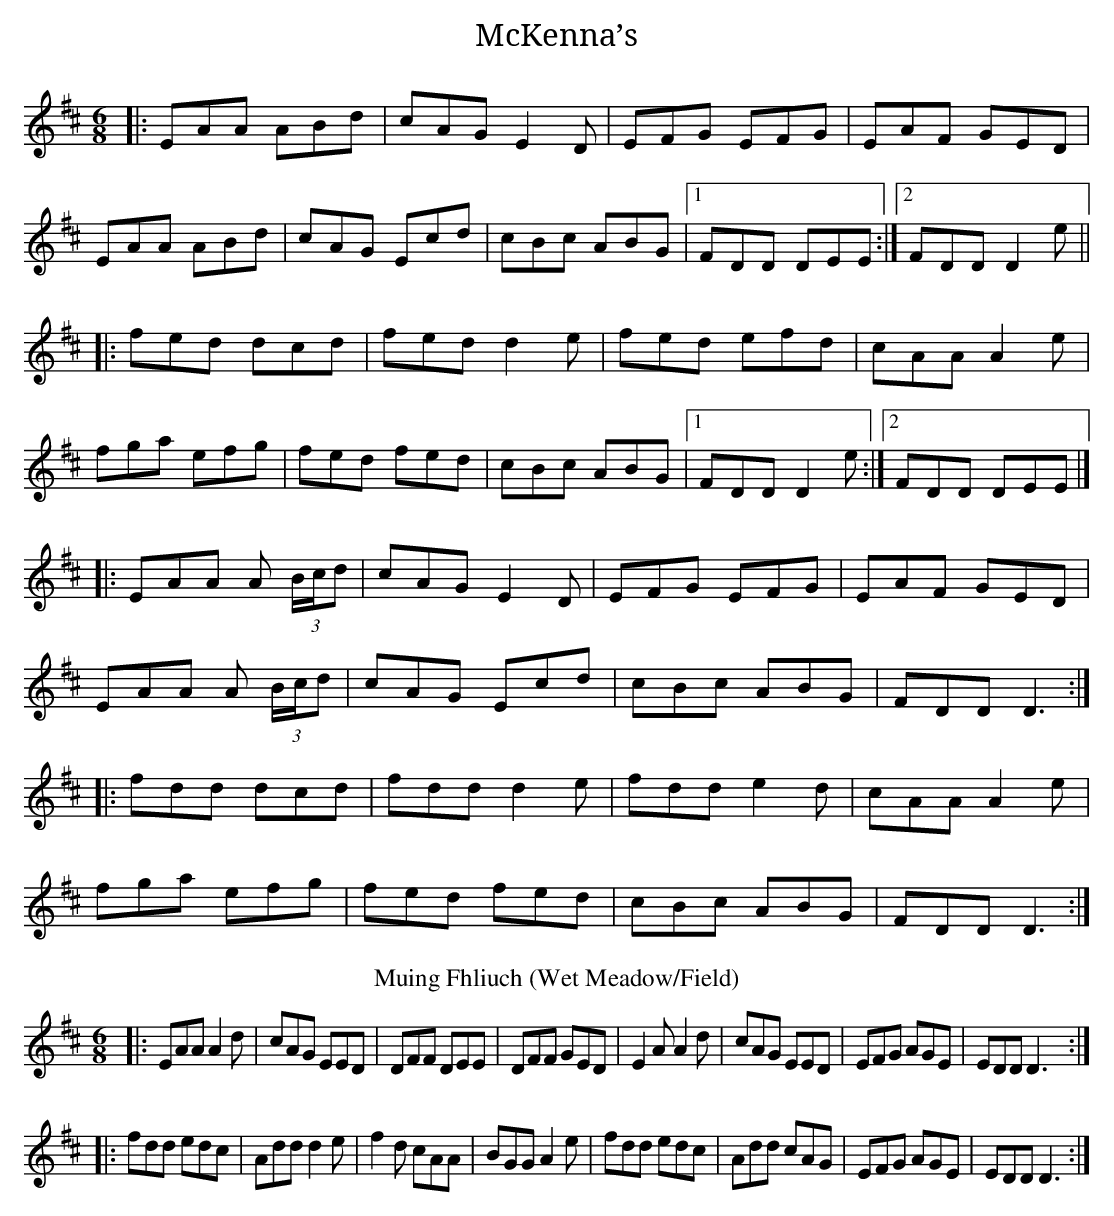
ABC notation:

X:1
T: McKenna’s
M: 6/8
L: 1/8
K: Dmaj
|: EAA ABd | cAG E2 D | EFG EFG | EAF GED |
EAA ABd | cAG Ecd | cBc ABG |[1 FDD DEE :|[2 FDD D2 e ||
|: fed dcd | fed d2 e | fed efd | cAA A2 e |
fga efg | fed fed | cBc ABG |1 FDD D2 e :|2 FDD DEE |]
|: EAA A (3B/c/d | cAG E2 D | EFG EFG | EAF GED |
EAA A (3B/c/d | cAG Ecd | cBc ABG | FDD D3 :|
|: fdd dcd | fdd d2 e | fdd e2 d | cAA A2 e |
fga efg | fed fed | cBc ABG | FDD D3 :|
T: Muing Fhliuch (Wet Meadow/Field)
|:EAA A2d|cAG EED|DFF DEE|DFF GED|E2A A2d|cAG EED|EFG AGE|EDD D3:|
|:fdd edc|Add d2e|f2d cAA|BGG A2e|fdd edc|Add cAG|EFG AGE|EDD D3:|
